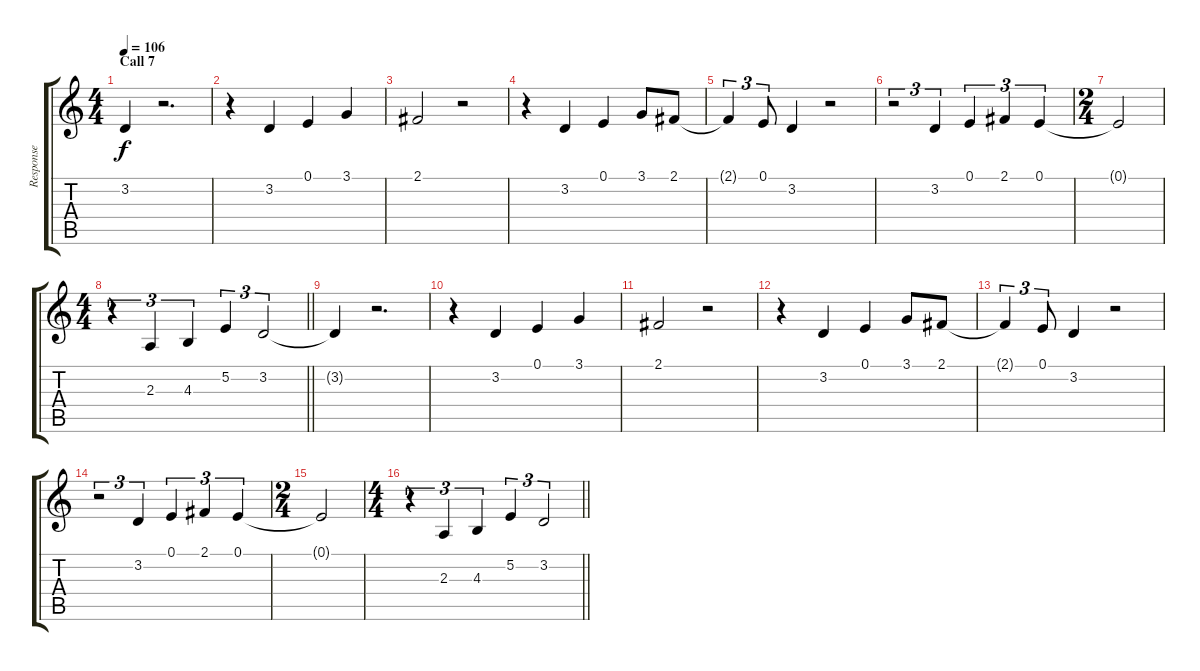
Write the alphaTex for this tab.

\track ("Response" "Response") {instrument electricpiano1}
\staff {score tabs}
\tuning (E4 B3 G3 D3 A2 E2) {hide}
\ts (4 4)
\section ("" "Call 7")
\tempo 106
\clef g2
\ks c
3.2{t}.4{dy f} r.2{d} |
r.4 3.2.4 0.1.4 3.1.4 |
2.1.2 r.2 |
r.4 3.2.4 0.1.4 3.1.8 2.1.8 |
2.1{t}.4{tu (3 2)} 0.1.8{tu (3 2)} 3.2.4 r.2 |
r.2{tu (3 2)} 3.2.4{tu (3 2)} 0.1.4{tu (3 2)} 2.1.4{tu (3 2)} 0.1.4{tu (3 2)} |
\ts (2 4)
0.1{t}.2 |
\ts (4 4)
\barLineRight lightlight
r.4{tu (3 2)} 2.3.4{tu (3 2)} 4.3.4{tu (3 2)} 5.2.4{tu (3 2)} 3.2.2{tu (3 2)} |
3.2{t}.4 r.2{d} |
r.4 3.2.4 0.1.4 3.1.4 |
2.1.2 r.2 |
r.4 3.2.4 0.1.4 3.1.8 2.1.8 |
2.1{t}.4{tu (3 2)} 0.1.8{tu (3 2)} 3.2.4 r.2 |
r.2{tu (3 2)} 3.2.4{tu (3 2)} 0.1.4{tu (3 2)} 2.1.4{tu (3 2)} 0.1.4{tu (3 2)} |
\ts (2 4)
0.1{t}.2 |
\ts (4 4)
\barLineRight lightlight
r.4{tu (3 2)} 2.3.4{tu (3 2)} 4.3.4{tu (3 2)} 5.2.4{tu (3 2)} 3.2.2{tu (3 2)}
